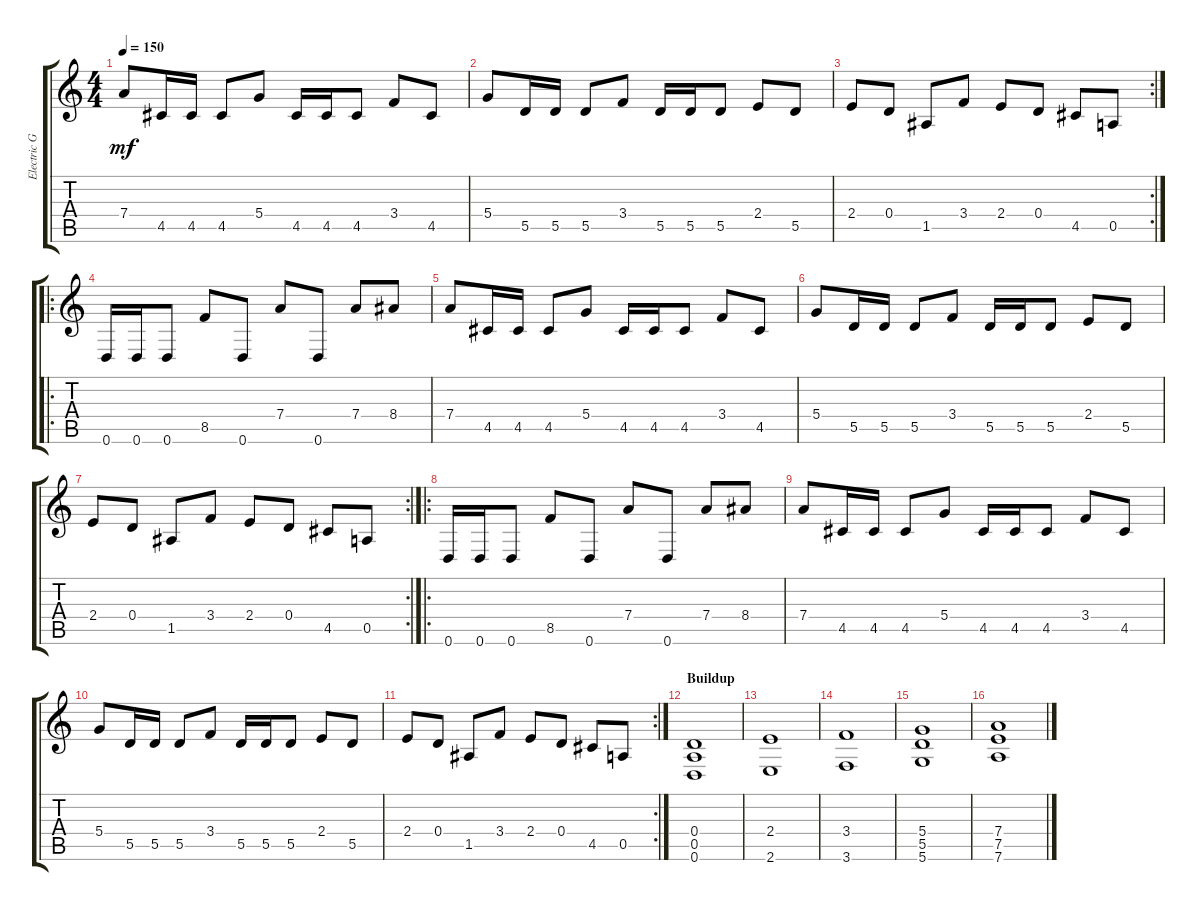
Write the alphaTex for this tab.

\track ("Electric Guitar 2" "Electric G") {instrument distortionguitar}
\staff {score tabs}
\tuning (E4 B3 G3 D3 A2 D2) {hide}
\ts (4 4)
\tempo 150
\clef g2
\ks c
7.4.8{dy mf} 4.5.16 4.5.16 4.5.8 5.4.8 4.5.16 4.5.16 4.5.8 3.4.8 4.5.8 |
5.4.8 5.5.16 5.5.16 5.5.8 3.4.8 5.5.16 5.5.16 5.5.8 2.4.8 5.5.8 |
\rc 2
2.4.8 0.4.8 1.5.8 3.4.8 2.4.8 0.4.8 4.5.8 0.5.8 |
\ro
0.6.16 0.6.16 0.6.8 8.5.8 0.6.8 7.4.8 0.6.8 7.4.8 8.4.8 |
7.4.8 4.5.16 4.5.16 4.5.8 5.4.8 4.5.16 4.5.16 4.5.8 3.4.8 4.5.8 |
5.4.8 5.5.16 5.5.16 5.5.8 3.4.8 5.5.16 5.5.16 5.5.8 2.4.8 5.5.8 |
\rc 2
2.4.8 0.4.8 1.5.8 3.4.8 2.4.8 0.4.8 4.5.8 0.5.8 |
\ro
0.6.16 0.6.16 0.6.8 8.5.8 0.6.8 7.4.8 0.6.8 7.4.8 8.4.8 |
7.4.8 4.5.16 4.5.16 4.5.8 5.4.8 4.5.16 4.5.16 4.5.8 3.4.8 4.5.8 |
5.4.8 5.5.16 5.5.16 5.5.8 3.4.8 5.5.16 5.5.16 5.5.8 2.4.8 5.5.8 |
\rc 2
2.4.8 0.4.8 1.5.8 3.4.8 2.4.8 0.4.8 4.5.8 0.5.8 |
\section ("" "Buildup")
(0.4 0.5 0.6).1 |
(2.4 2.6).1 |
(3.4 3.6).1 |
(5.4 5.5 5.6).1 |
(7.4 7.5 7.6).1
